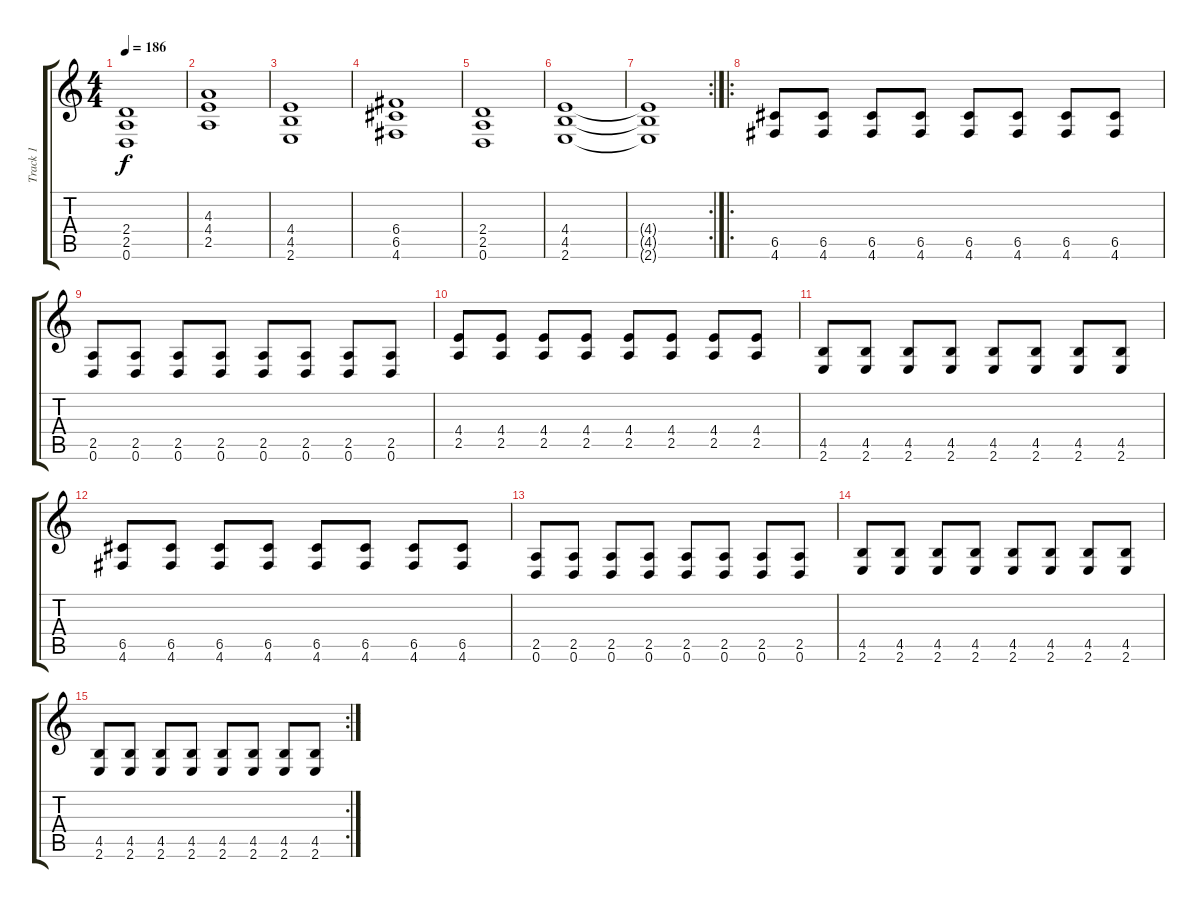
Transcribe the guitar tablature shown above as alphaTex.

\track ("Track 1" "Track 1") {instrument distortionguitar}
\staff {score tabs}
\tuning (D4 A3 F3 C3 G2 D2) {hide}
\ts (4 4)
\tempo 186
\clef g2
\ks c
(2.4 2.5 0.6).1{dy f} |
(4.3 4.4 2.5).1 |
(4.4 4.5 2.6).1 |
(6.4 6.5 4.6).1 |
(2.4 2.5 0.6).1 |
(4.4 4.5 2.6).1 |
\rc 2
(4.4{t} 4.5{t} 2.6{t}).1 |
\ro
(6.5 4.6).8 (6.5 4.6).8 (6.5 4.6).8 (6.5 4.6).8 (6.5 4.6).8 (6.5 4.6).8 (6.5 4.6).8 (6.5 4.6).8 |
(2.5 0.6).8 (2.5 0.6).8 (2.5 0.6).8 (2.5 0.6).8 (2.5 0.6).8 (2.5 0.6).8 (2.5 0.6).8 (2.5 0.6).8 |
(4.4 2.5).8 (4.4 2.5).8 (4.4 2.5).8 (4.4 2.5).8 (4.4 2.5).8 (4.4 2.5).8 (4.4 2.5).8 (4.4 2.5).8 |
(4.5 2.6).8 (4.5 2.6).8 (4.5 2.6).8 (4.5 2.6).8 (4.5 2.6).8 (4.5 2.6).8 (4.5 2.6).8 (4.5 2.6).8 |
(6.5 4.6).8 (6.5 4.6).8 (6.5 4.6).8 (6.5 4.6).8 (6.5 4.6).8 (6.5 4.6).8 (6.5 4.6).8 (6.5 4.6).8 |
(2.5 0.6).8 (2.5 0.6).8 (2.5 0.6).8 (2.5 0.6).8 (2.5 0.6).8 (2.5 0.6).8 (2.5 0.6).8 (2.5 0.6).8 |
(4.5 2.6).8 (4.5 2.6).8 (4.5 2.6).8 (4.5 2.6).8 (4.5 2.6).8 (4.5 2.6).8 (4.5 2.6).8 (4.5 2.6).8 |
\rc 2
(4.5 2.6).8 (4.5 2.6).8 (4.5 2.6).8 (4.5 2.6).8 (4.5 2.6).8 (4.5 2.6).8 (4.5 2.6).8 (4.5 2.6).8
